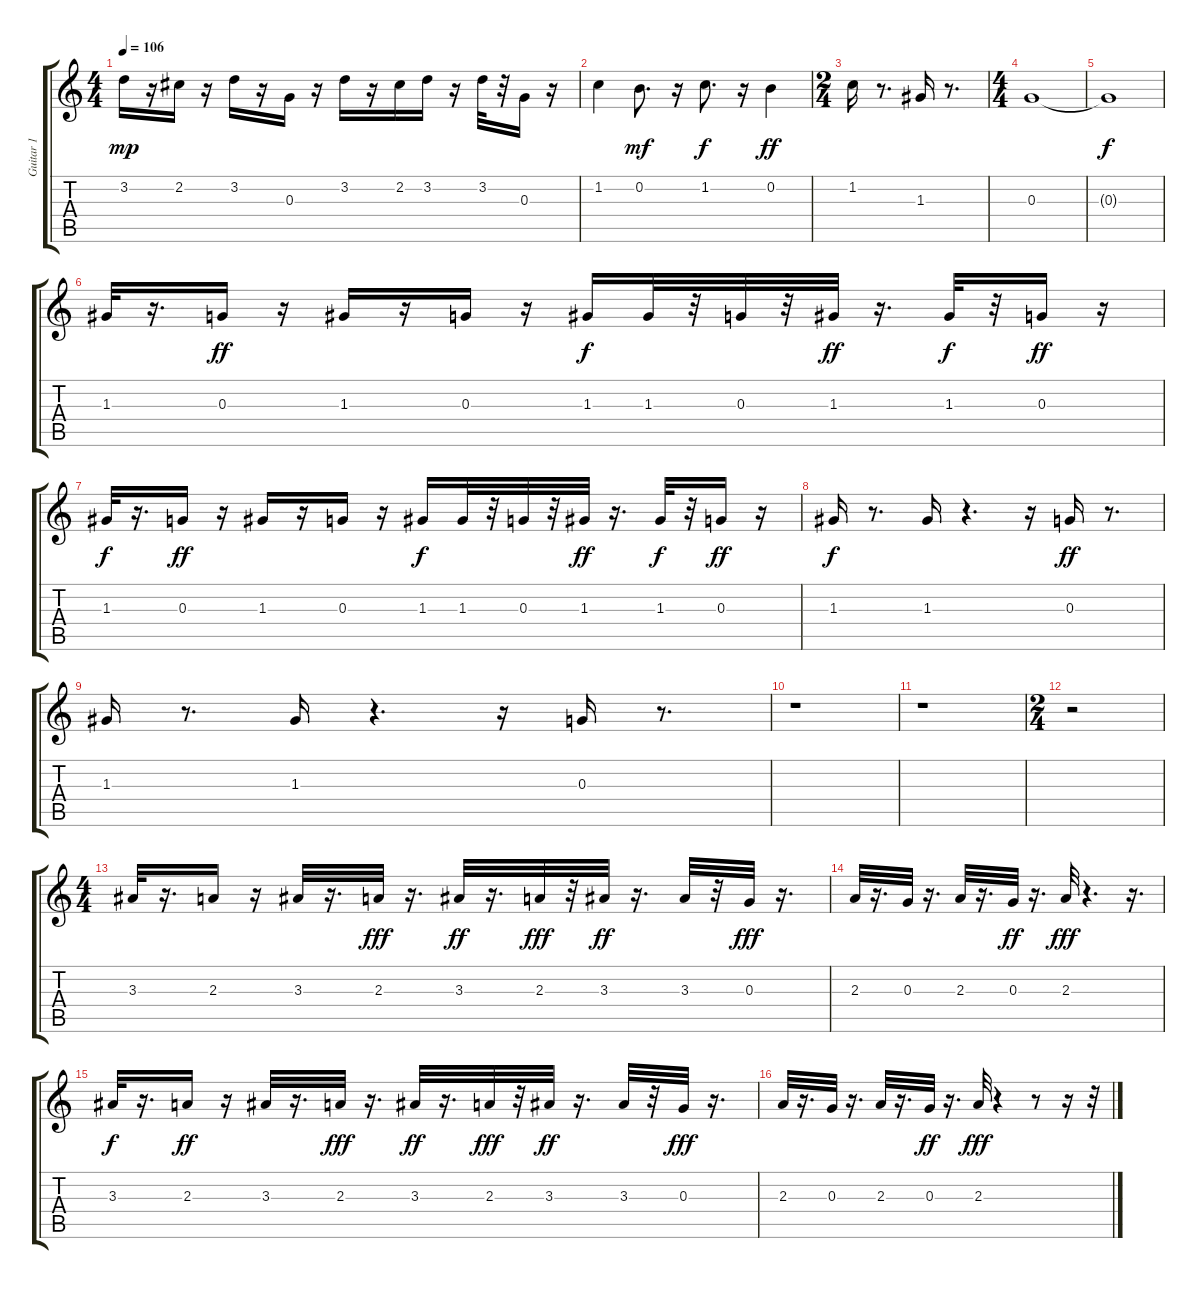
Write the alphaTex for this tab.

\track ("Guitar 1" "Guitar 1") {instrument electricguitarclean}
\staff {score tabs}
\tuning (E4 B3 G3 D3 A2 E2) {hide}
\ts (4 4)
\tempo 106
\clef g2
\ks c
3.2.16{dy mp} r.16 2.2.16 r.16 3.2.16 r.16 0.3.16 r.16 3.2.16 r.16 2.2.16 3.2.16 r.16 3.2.32 r.32 0.3.16 r.16 |
1.2.4 0.2.8{d dy mf} r.16 1.2.8{d dy f} r.16 0.2.4{dy ff} |
\ts (2 4)
1.2.16 r.8{d} 1.3.16 r.8{d} |
\ts (4 4)
0.3.1 |
0.3{t}.1{dy f} |
1.3.32 r.16{d} 0.3.16{dy ff} r.16 1.3.16 r.16 0.3.16 r.16 1.3.16{dy f} 1.3.32 r.32 0.3.32 r.32 1.3.32{dy ff} r.16{d} 1.3.32{dy f} r.32 0.3.16{dy ff} r.16 |
1.3.32{dy f} r.16{d} 0.3.16{dy ff} r.16 1.3.16 r.16 0.3.16 r.16 1.3.16{dy f} 1.3.32 r.32 0.3.32 r.32 1.3.32{dy ff} r.16{d} 1.3.32{dy f} r.32 0.3.16{dy ff} r.16 |
1.3.16{dy f} r.8{d} 1.3.16 r.4{d} r.16 0.3.16{dy ff} r.8{d} |
1.3.16 r.8{d} 1.3.16 r.4{d} r.16 0.3.16 r.8{d} |
r.1 |
r.1 |
\ts (2 4)
r.2 |
\ts (4 4)
3.3.32 r.16{d} 2.3.16 r.16 3.3.32 r.16{d} 2.3.32{dy fff} r.16{d} 3.3.32{dy ff} r.16{d} 2.3.32{dy fff} r.32 3.3.32{dy ff} r.16{d} 3.3.32 r.32 0.3.32{dy fff} r.16{d} |
2.3.32 r.16{d} 0.3.32 r.16{d} 2.3.32 r.16{d} 0.3.32{dy ff} r.16{d} 2.3.32{dy fff} r.4{d} r.16{d} |
3.3.32{dy f} r.16{d} 2.3.16{dy ff} r.16 3.3.32 r.16{d} 2.3.32{dy fff} r.16{d} 3.3.32{dy ff} r.16{d} 2.3.32{dy fff} r.32 3.3.32{dy ff} r.16{d} 3.3.32 r.32 0.3.32{dy fff} r.16{d} |
2.3.32 r.16{d} 0.3.32 r.16{d} 2.3.32 r.16{d} 0.3.32{dy ff} r.16{d} 2.3.32{dy fff} r.4 r.8 r.16 r.32
